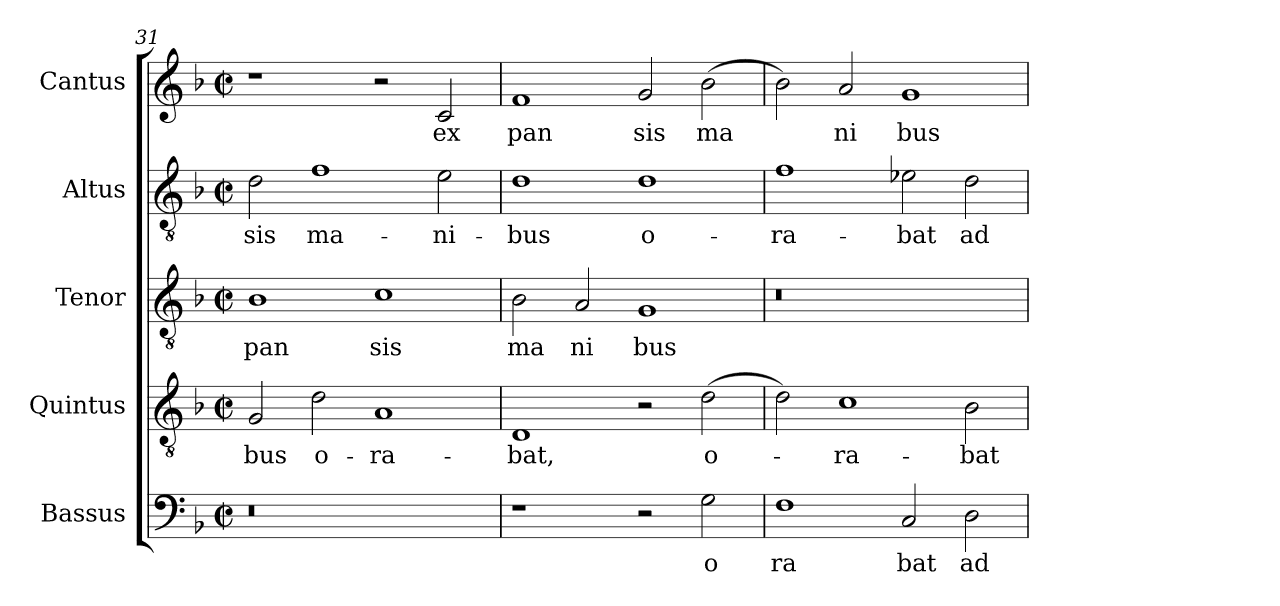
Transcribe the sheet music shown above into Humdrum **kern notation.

**kern	**text	**kern	**text	**kern	**text	**kern	**text	**kern	**text
*part5	*part5	*part4	*part4	*part3	*part3	*part2	*part2	*part1	*part1
*staff5	*staff5	*staff4	*staff4	*staff3	*staff3	*staff2	*staff2	*staff1	*staff1
*I"Bassus	*	*I"Quintus	*	*I"Tenor	*	*I"Altus	*	*I"Cantus	*
*clefF4	*	*clefGv2	*	*clefGv2	*	*clefGv2	*	*clefG2	*
*k[b-]	*	*k[b-]	*	*k[b-]	*	*k[b-]	*	*k[b-]	*
*F:	*	*F:	*	*F:	*	*F:	*	*F:	*
*M2/2	*	*M2/2	*	*M2/2	*	*M2/2	*	*M2/2	*
*met(c|)	*	*met(c|)	*	*met(c|)	*	*met(c|)	*	*met(c|)	*
=31	=31	=31	=31	=31	=31	=31	=31	=31	=31
!	!	!	!LO:LY:b:cj	!	!LO:LY:b:cj	!	!LO:LY:b:cj	!	!
0r	.	2G/	-bus	1B-	pan	2d\	-sis	1r	.
!	!	!	!LO:LY:b:cj	!	!	!	!LO:LY:b:cj	!	!
.	.	2d\	o-	.	.	1f	ma-	.	.
!	!	!	!LO:LY:b:cj	!	!LO:LY:b:cj	!	!	!	!
.	.	1A	-ra-	1c	sis	.	.	2r	.
!	!	!	!	!	!	!	!LO:LY:b:cj	!	!LO:LY:b:cj
.	.	.	.	.	.	2e\	-ni-	2c/	ex
=32	=32	=32	=32	=32	=32	=32	=32	=32	=32
!	!	!	!LO:LY:b:cj	!	!LO:LY:b:cj	!	!LO:LY:b:cj	!	!LO:LY:b:cj
1r	.	1D	-bat,	2B-\	ma	1d	-bus	1f	pan
!	!	!	!	!	!LO:LY:b:cj	!	!	!	!
.	.	.	.	2A/	ni	.	.	.	.
!	!	!	!	!	!LO:LY:b:cj	!	!LO:LY:b:cj	!	!LO:LY:b:cj
2r	.	2r	.	1G	bus	1d	o-	2g/	sis
!	!LO:LY:b:cj	!	!LO:LY:b:cj	!	!	!	!	!	!LO:LY:b
2G\	o	(>2d\	o-	.	.	.	.	(>2b-\	ma
=33	=33	=33	=33	=33	=33	=33	=33	=33	=33
!	!LO:LY:b:cj	!	!	!	!	!	!LO:LY:b:cj	!	!
1F	ra	2d\)	.	0r	.	1f	-ra-	2b-\)	.
!	!	!	!LO:LY:b:cj	!	!	!	!	!	!LO:LY:b:cj
.	.	1c	-ra-	.	.	.	.	2a/	ni
!	!LO:LY:b:cj	!	!	!	!	!	!LO:LY:b:cj	!	!LO:LY:b:cj
2C/	bat	.	.	.	.	2e-X\	-bat	1g	bus
!	!LO:LY:b:cj	!	!LO:LY:b:cj	!	!	!	!LO:LY:b:cj	!	!
2D\	ad	2B-\	-bat	.	.	2d\	ad	.	.
=	=	=	=	=	=	=	=	=	=
*-	*-	*-	*-	*-	*-	*-	*-	*-	*-
